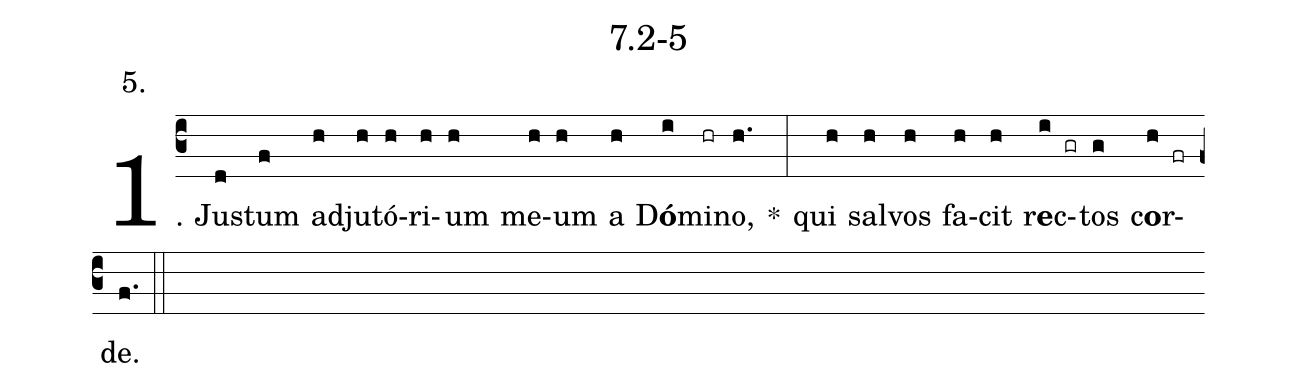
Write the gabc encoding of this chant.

name: 7.2-5;
annotation: 5.;
%%
(c3)1. Jus(d)tum(f) ad(h)ju(h)tó(h)ri(h)um(h) me(h)um(h) a(h) D<b>ó</b>(i)mi(hr)no,(h.) *(:) qui(h) sal(h)vos(h) fa(h)cit(h) r<b>e</b>c(i gr)tos(g) c<b>o</b>r(h fr)de.(f.) (::)
